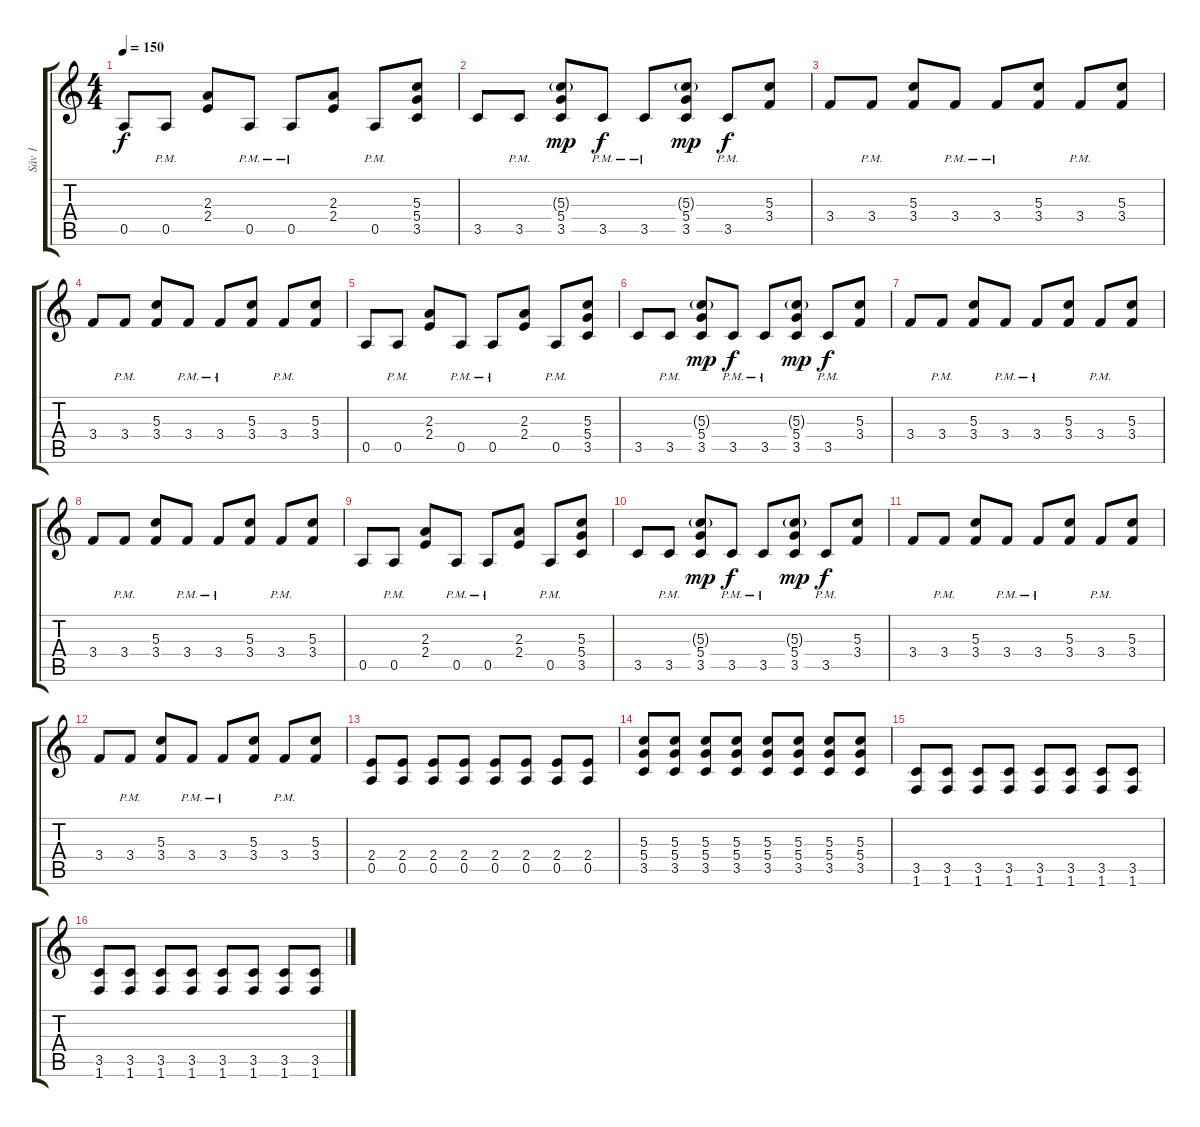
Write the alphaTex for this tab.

\track ("Sáv 1" "Sáv 1") {instrument distortionguitar}
\staff {score tabs}
\tuning (E4 B3 G3 D3 A2 E2) {hide}
\ts (4 4)
\tempo 150
\clef g2
\ks c
0.5.8{dy f instrument distortionguitar} 0.5{pm}.8 (2.3 2.4).8 0.5{pm}.8 0.5{pm}.8 (2.3 2.4).8 0.5{pm}.8 (5.3 5.4 3.5).8 |
3.5.8 3.5{pm}.8 (5.3{g} 5.4 3.5).8{dy mp} 3.5{pm}.8{dy f} 3.5{pm}.8 (5.3{g} 5.4 3.5).8{dy mp} 3.5{pm}.8{dy f} (5.3 3.4).8 |
3.4.8 3.4{pm}.8 (5.3 3.4).8 3.4{pm}.8 3.4{pm}.8 (5.3 3.4).8 3.4{pm}.8 (5.3 3.4).8 |
3.4.8 3.4{pm}.8 (5.3 3.4).8 3.4{pm}.8 3.4{pm}.8 (5.3 3.4).8 3.4{pm}.8 (5.3 3.4).8 |
0.5.8 0.5{pm}.8 (2.3 2.4).8 0.5{pm}.8 0.5{pm}.8 (2.3 2.4).8 0.5{pm}.8 (5.3 5.4 3.5).8 |
3.5.8 3.5{pm}.8 (5.3{g} 5.4 3.5).8{dy mp} 3.5{pm}.8{dy f} 3.5{pm}.8 (5.3{g} 5.4 3.5).8{dy mp} 3.5{pm}.8{dy f} (5.3 3.4).8 |
3.4.8 3.4{pm}.8 (5.3 3.4).8 3.4{pm}.8 3.4{pm}.8 (5.3 3.4).8 3.4{pm}.8 (5.3 3.4).8 |
3.4.8 3.4{pm}.8 (5.3 3.4).8 3.4{pm}.8 3.4{pm}.8 (5.3 3.4).8 3.4{pm}.8 (5.3 3.4).8 |
0.5.8 0.5{pm}.8 (2.3 2.4).8 0.5{pm}.8 0.5{pm}.8 (2.3 2.4).8 0.5{pm}.8 (5.3 5.4 3.5).8 |
3.5.8 3.5{pm}.8 (5.3{g} 5.4 3.5).8{dy mp} 3.5{pm}.8{dy f} 3.5{pm}.8 (5.3{g} 5.4 3.5).8{dy mp} 3.5{pm}.8{dy f} (5.3 3.4).8 |
3.4.8 3.4{pm}.8 (5.3 3.4).8 3.4{pm}.8 3.4{pm}.8 (5.3 3.4).8 3.4{pm}.8 (5.3 3.4).8 |
3.4.8 3.4{pm}.8 (5.3 3.4).8 3.4{pm}.8 3.4{pm}.8 (5.3 3.4).8 3.4{pm}.8 (5.3 3.4).8 |
(2.4 0.5).8 (2.4 0.5).8 (2.4 0.5).8 (2.4 0.5).8 (2.4 0.5).8 (2.4 0.5).8 (2.4 0.5).8 (2.4 0.5).8 |
(5.3 5.4 3.5).8 (5.3 5.4 3.5).8 (5.3 5.4 3.5).8 (5.3 5.4 3.5).8 (5.3 5.4 3.5).8 (5.3 5.4 3.5).8 (5.3 5.4 3.5).8 (5.3 5.4 3.5).8 |
(3.5 1.6).8 (3.5 1.6).8 (3.5 1.6).8 (3.5 1.6).8 (3.5 1.6).8 (3.5 1.6).8 (3.5 1.6).8 (3.5 1.6).8 |
(3.5 1.6).8 (3.5 1.6).8 (3.5 1.6).8 (3.5 1.6).8 (3.5 1.6).8 (3.5 1.6).8 (3.5 1.6).8 (3.5 1.6).8
